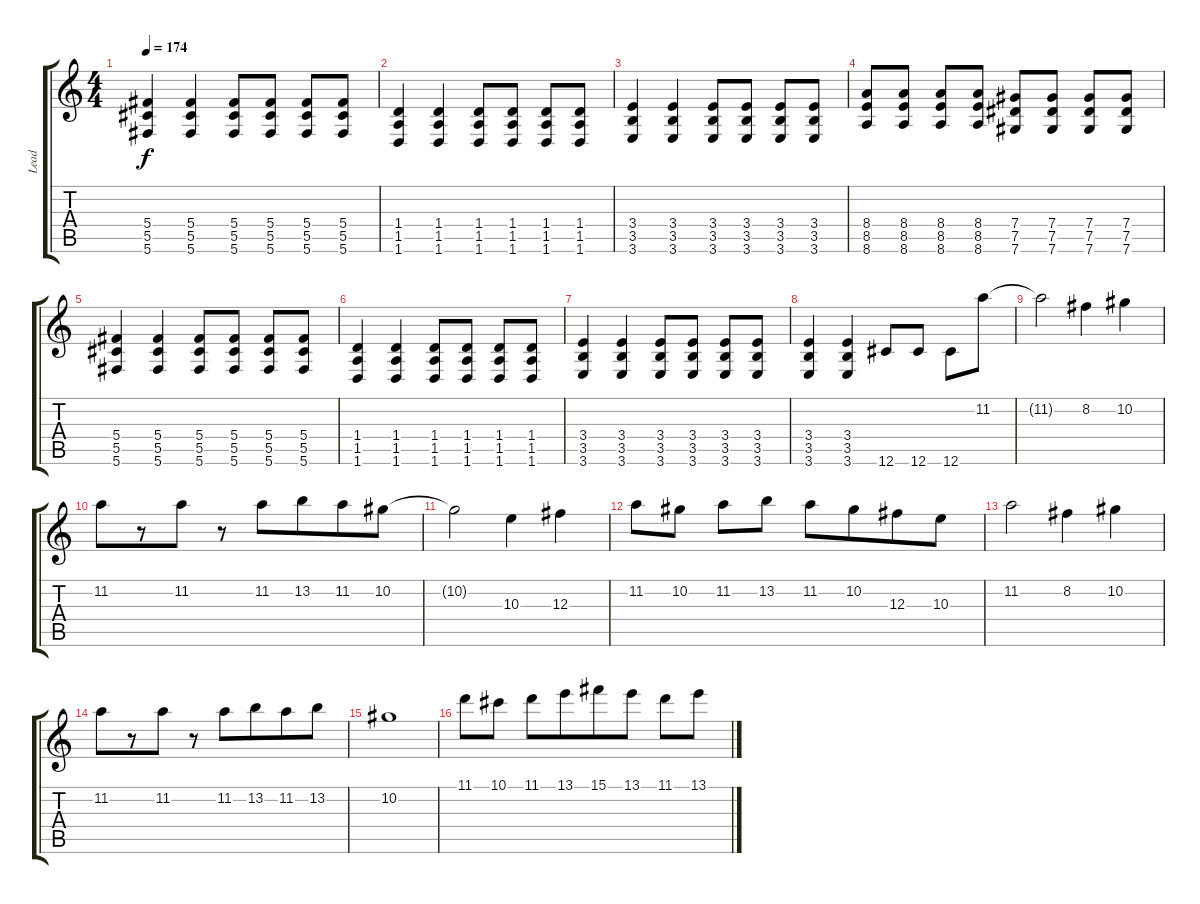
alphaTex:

\track ("Lead" "Lead") {instrument distortionguitar}
\staff {score tabs}
\tuning (Eb4 Bb3 Gb3 Db3 Ab2 Db2) {hide}
\ts (4 4)
\tempo 174
\clef g2
\ks c
(5.4 5.5 5.6).4{dy f beam merge} (5.4 5.5 5.6).4 (5.4 5.5 5.6).8 (5.4 5.5 5.6).8 (5.4 5.5 5.6).8 (5.4 5.5 5.6).8 |
(1.4 1.5 1.6).4 (1.4 1.5 1.6).4 (1.4 1.5 1.6).8{beam merge} (1.4 1.5 1.6).8 (1.4 1.5 1.6).8{beam merge} (1.4 1.5 1.6).8 |
(3.4 3.5 3.6).4 (3.4 3.5 3.6).4 (3.4 3.5 3.6).8{beam merge} (3.4 3.5 3.6).8 (3.4 3.5 3.6).8{beam merge} (3.4 3.5 3.6).8 |
(8.4 8.5 8.6).8 (8.4 8.5 8.6).8 (8.4 8.5 8.6).8 (8.4 8.5 8.6).8 (7.4 7.5 7.6).8 (7.4 7.5 7.6).8 (7.4 7.5 7.6).8{beam merge} (7.4 7.5 7.6).8 |
(5.4 5.5 5.6).4{beam merge} (5.4 5.5 5.6).4 (5.4 5.5 5.6).8 (5.4 5.5 5.6).8 (5.4 5.5 5.6).8 (5.4 5.5 5.6).8 |
(1.4 1.5 1.6).4 (1.4 1.5 1.6).4 (1.4 1.5 1.6).8{beam merge} (1.4 1.5 1.6).8 (1.4 1.5 1.6).8{beam merge} (1.4 1.5 1.6).8 |
(3.4 3.5 3.6).4 (3.4 3.5 3.6).4 (3.4 3.5 3.6).8{beam merge} (3.4 3.5 3.6).8 (3.4 3.5 3.6).8{beam merge} (3.4 3.5 3.6).8 |
(3.4 3.5 3.6).4 (3.4 3.5 3.6).4 12.6.8 12.6.8 12.6.8 11.2.8 |
11.2{t}.2 8.2.4 10.2.4 |
11.2.8{beam merge} r.8 11.2.8 r.8{beam merge} 11.2.8{beam merge} 13.2.8{beam merge} 11.2.8{beam merge} 10.2.8 |
10.2{t}.2 10.3.4 12.3.4 |
11.2.8 10.2.8 11.2.8 13.2.8 11.2.8 10.2.8{beam merge} 12.3.8 10.3.8 |
11.2.2 8.2.4 10.2.4 |
11.2.8{beam merge} r.8 11.2.8 r.8{beam merge} 11.2.8{beam merge} 13.2.8{beam merge} 11.2.8{beam merge} 13.2.8 |
10.2.1 |
11.1.8 10.1.8 11.1.8 13.1.8{beam merge} 15.1.8 13.1.8 11.1.8 13.1.8
